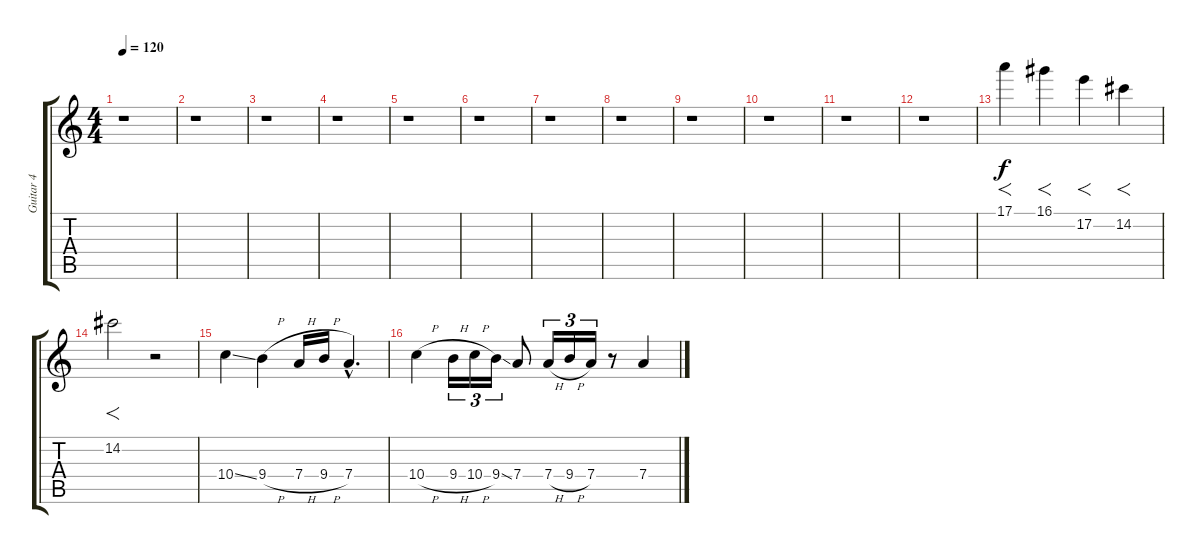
\track ("Guitar 4" "Guitar 4") {instrument distortionguitar}
\staff {score tabs}
\tuning (E4 B3 G3 D3 A2 E2) {hide}
\ts (4 4)
\tempo 120
\clef g2
\ks c
r.1{dy f} |
r.1 |
r.1 |
r.1 |
r.1 |
r.1 |
r.1 |
r.1 |
r.1 |
r.1 |
r.1 |
r.1 |
17.1.4{f} 16.1.4{f} 17.2.4{f} 14.2.4{f} |
14.2.2{f} r.2 |
10.4{ss}.4 9.4{h}.4 7.4{h}.16 9.4{h}.16 7.4{hac}.4{d} |
10.4{h}.4 9.4{h}.16{tu (3 2)} 10.4{h}.16{tu (3 2)} 9.4{ss}.16{tu (3 2)} 7.4.8 7.4{h}.16{tu (3 2)} 9.4{h}.16{tu (3 2)} 7.4.16{tu (3 2)} r.8 7.4.4
